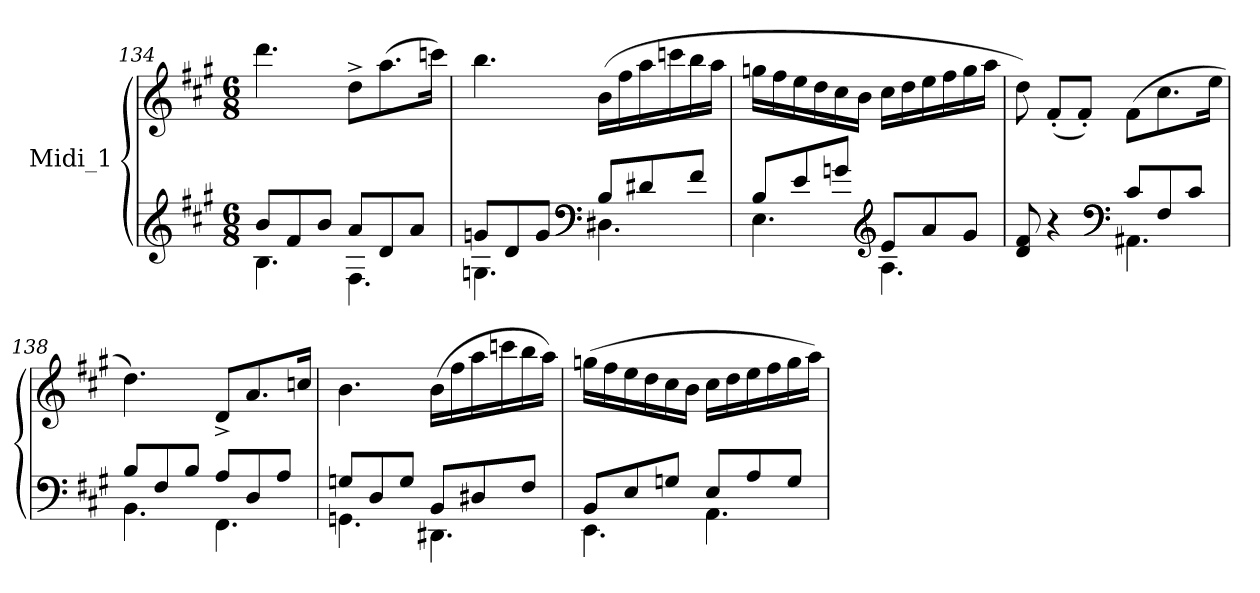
**kern	**kern
*part1	*part1
*staff2	*staff1
*I"Midi_1	*
*clefG2	*clefG2
*k[f#c#g#]	*k[f#c#g#]
*A:	*A:
*M6/8	*M6/8
=134	=134
*^	*
8b/L	4.B\	4.ddd\
8f#/	.	.
8b/J	.	.
8a/L	4.F#\	8dd^\L
8d/	.	(>8.aa\
8a/J	.	.
.	.	16cccn\Jk)
=135	=135	=135
*	*	*MM85
8gn/L	4.Gni\	4.bb\
8d/	.	.
8g/J	.	.
*clefF4	*	*
8B/L	4.D#X\	(>16b\LL
.	.	16ff#\
8d#X/	.	16aa\
.	.	16cccn\
8f#/J	.	16bb\
.	.	16aa\JJ
!!LO:LB:g=z
=136	=136	=136
8B/L	4.E\	16ggn\LL
.	.	16ff#\
8e/	.	16ee\
.	.	16dd\
8gn/J	.	16cc#i\
.	.	16b\JJ
*clefG2	*	*
8e/L	4.A\	16cc#\LL
.	.	16dd\
8a/	.	16ee\
.	.	16ff#\
8g/J	.	16gg\
.	.	16aa\JJ
=137	=137	=137
8d/ 8f#/	4ryy	8dd\)
4r	.	(<8f#'/L
.	8ryy	8f#'/J)
*clefF4	*	*
8c#/L	4.AA#X\	(>8f#\L
8F#/	.	8.cc#\
8c#/J	.	.
.	.	16ee\Jk
=138	=138	=138
8B/L	4.BB\	4.dd\)
8F#/	.	.
8B/J	.	.
8A/L	(<4.FF#\	8d^/L
8D/	.	8.a/
8A/J	.	.
.	.	16ccn/Jk
=139	=139	=139
8Gn/L	4.GGn\	4.b\)
8D/	.	.
8G/J	.	.
8BB/L	4.DD#X\	(>16b\LL
.	.	16ff#\
8D#X/	.	16aa\
.	.	16cccn\
8F#/J	.	16bb\
.	.	16aa\JJ)
!!LO:PB:g=z
=140	=140	=140
*	*	*MM85
8BB/L	4.EE\	(>16ggn\LL
.	.	16ff#\
8E/	.	16ee\
.	.	16dd\
8Gn/J	.	16cc#i\
.	.	16b\JJ
8E/L	4.AA\	16cc#\LL
.	.	16dd\
8A/	.	16ee\
.	.	16ff#\
8G/J	.	16gg\
.	.	16aa\JJ)
*v	*v	*
=	=
*-	*-
